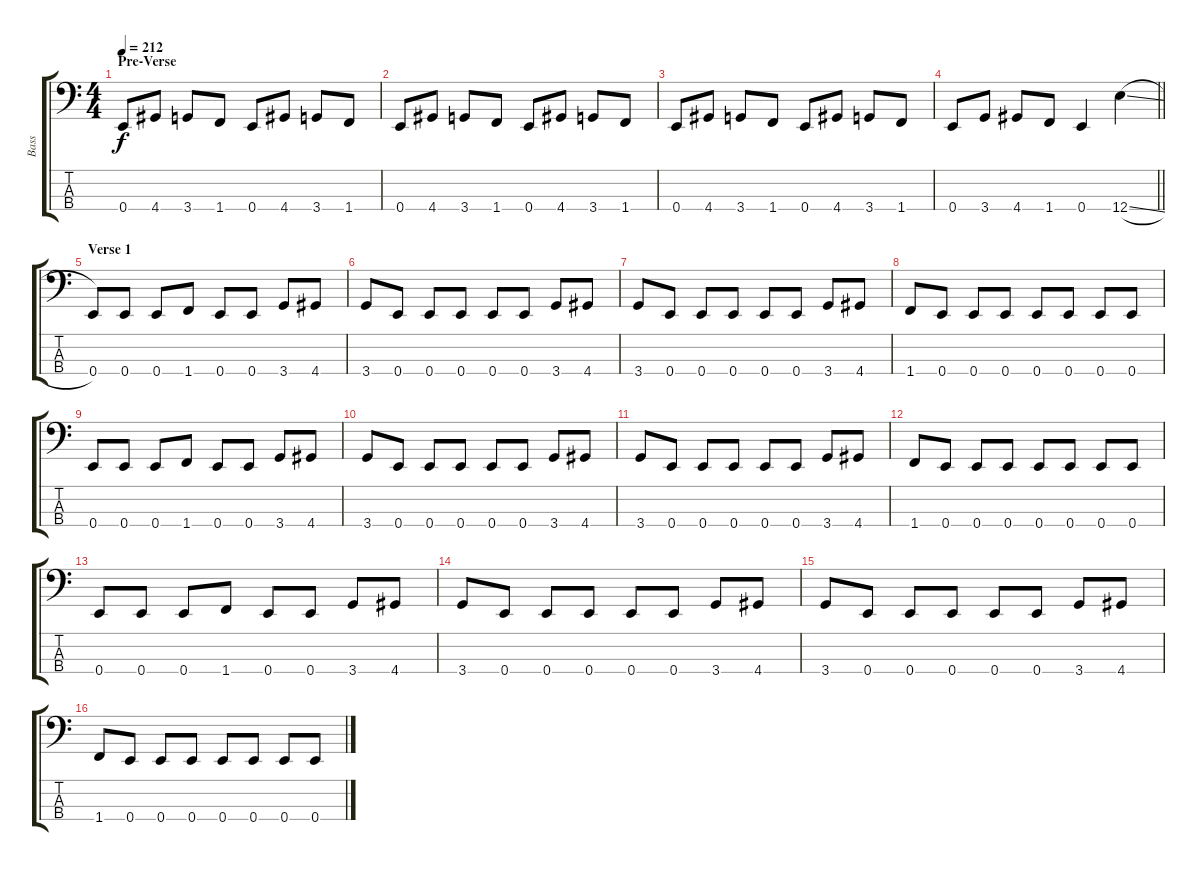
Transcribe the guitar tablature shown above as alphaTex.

\track ("Bass" "Bass") {instrument electricbasspick}
\staff {score tabs}
\tuning (G2 D2 A1 E1) {hide}
\ts (4 4)
\section ("" "Pre-Verse")
\tempo 212
\clef f4
\ks c
0.4.8{dy f} 4.4.8 3.4.8 1.4.8 0.4.8 4.4.8 3.4.8 1.4.8 |
0.4.8 4.4.8 3.4.8 1.4.8 0.4.8 4.4.8 3.4.8 1.4.8 |
0.4.8 4.4.8 3.4.8 1.4.8 0.4.8 4.4.8 3.4.8 1.4.8 |
\barLineRight lightlight
0.4.8 3.4.8 4.4.8 1.4.8 0.4.4 12.4{sl}.4 |
\section ("" "Verse 1")
0.4.8 0.4.8 0.4.8 1.4.8 0.4.8 0.4.8 3.4.8 4.4.8 |
3.4.8 0.4.8 0.4.8 0.4.8 0.4.8 0.4.8 3.4.8 4.4.8 |
3.4.8 0.4.8 0.4.8 0.4.8 0.4.8 0.4.8 3.4.8 4.4.8 |
1.4.8 0.4.8 0.4.8 0.4.8 0.4.8 0.4.8 0.4.8 0.4.8 |
0.4.8 0.4.8 0.4.8 1.4.8 0.4.8 0.4.8 3.4.8 4.4.8 |
3.4.8 0.4.8 0.4.8 0.4.8 0.4.8 0.4.8 3.4.8 4.4.8 |
3.4.8 0.4.8 0.4.8 0.4.8 0.4.8 0.4.8 3.4.8 4.4.8 |
1.4.8 0.4.8 0.4.8 0.4.8 0.4.8 0.4.8 0.4.8 0.4.8 |
0.4.8 0.4.8 0.4.8 1.4.8 0.4.8 0.4.8 3.4.8 4.4.8 |
3.4.8 0.4.8 0.4.8 0.4.8 0.4.8 0.4.8 3.4.8 4.4.8 |
3.4.8 0.4.8 0.4.8 0.4.8 0.4.8 0.4.8 3.4.8 4.4.8 |
1.4.8 0.4.8 0.4.8 0.4.8 0.4.8 0.4.8 0.4.8 0.4.8
